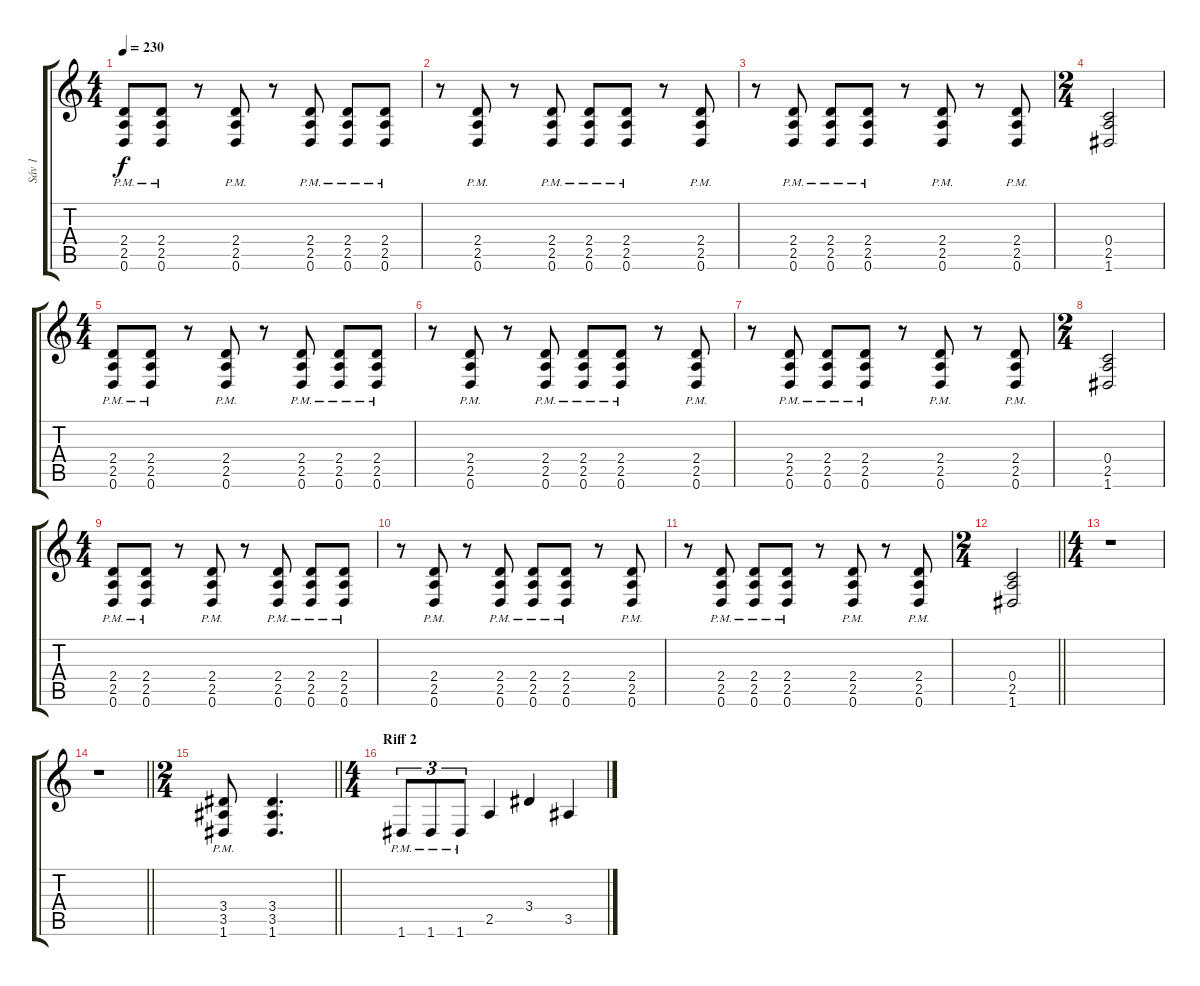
\track ("Sáv 1" "Sáv 1") {instrument overdrivenguitar}
\staff {score tabs}
\tuning (D4 A3 F3 C3 G2 D2) {hide}
\ts (4 4)
\tempo 230
\clef g2
\ks c
(2.4{pm} 2.5{pm} 0.6{pm}).8{dy f} (2.4{pm} 2.5{pm} 0.6{pm}).8 r.8 (2.4{pm} 2.5{pm} 0.6{pm}).8 r.8 (2.4{pm} 2.5{pm} 0.6{pm}).8 (2.4{pm} 2.5{pm} 0.6{pm}).8 (2.4{pm} 2.5{pm} 0.6{pm}).8 |
r.8 (2.4{pm} 2.5{pm} 0.6{pm}).8 r.8 (2.4{pm} 2.5{pm} 0.6{pm}).8 (2.4{pm} 2.5{pm} 0.6{pm}).8 (2.4{pm} 2.5{pm} 0.6{pm}).8 r.8 (2.4{pm} 2.5{pm} 0.6{pm}).8 |
r.8 (2.4{pm} 2.5{pm} 0.6{pm}).8 (2.4{pm} 2.5{pm} 0.6{pm}).8 (2.4{pm} 2.5{pm} 0.6{pm}).8 r.8 (2.4{pm} 2.5{pm} 0.6{pm}).8 r.8 (2.4{pm} 2.5{pm} 0.6{pm}).8 |
\ts (2 4)
(0.4 2.5 1.6).2 |
\ts (4 4)
(2.4{pm} 2.5{pm} 0.6{pm}).8 (2.4{pm} 2.5{pm} 0.6{pm}).8 r.8 (2.4{pm} 2.5{pm} 0.6{pm}).8 r.8 (2.4{pm} 2.5{pm} 0.6{pm}).8 (2.4{pm} 2.5{pm} 0.6{pm}).8 (2.4{pm} 2.5{pm} 0.6{pm}).8 |
r.8 (2.4{pm} 2.5{pm} 0.6{pm}).8 r.8 (2.4{pm} 2.5{pm} 0.6{pm}).8 (2.4{pm} 2.5{pm} 0.6{pm}).8 (2.4{pm} 2.5{pm} 0.6{pm}).8 r.8 (2.4{pm} 2.5{pm} 0.6{pm}).8 |
r.8 (2.4{pm} 2.5{pm} 0.6{pm}).8 (2.4{pm} 2.5{pm} 0.6{pm}).8 (2.4{pm} 2.5{pm} 0.6{pm}).8 r.8 (2.4{pm} 2.5{pm} 0.6{pm}).8 r.8 (2.4{pm} 2.5{pm} 0.6{pm}).8 |
\ts (2 4)
(0.4 2.5 1.6).2 |
\ts (4 4)
(2.4{pm} 2.5{pm} 0.6{pm}).8 (2.4{pm} 2.5{pm} 0.6{pm}).8 r.8 (2.4{pm} 2.5{pm} 0.6{pm}).8 r.8 (2.4{pm} 2.5{pm} 0.6{pm}).8 (2.4{pm} 2.5{pm} 0.6{pm}).8 (2.4{pm} 2.5{pm} 0.6{pm}).8 |
r.8 (2.4{pm} 2.5{pm} 0.6{pm}).8 r.8 (2.4{pm} 2.5{pm} 0.6{pm}).8 (2.4{pm} 2.5{pm} 0.6{pm}).8 (2.4{pm} 2.5{pm} 0.6{pm}).8 r.8 (2.4{pm} 2.5{pm} 0.6{pm}).8 |
r.8 (2.4{pm} 2.5{pm} 0.6{pm}).8 (2.4{pm} 2.5{pm} 0.6{pm}).8 (2.4{pm} 2.5{pm} 0.6{pm}).8 r.8 (2.4{pm} 2.5{pm} 0.6{pm}).8 r.8 (2.4{pm} 2.5{pm} 0.6{pm}).8 |
\ts (2 4)
\barLineRight lightlight
(0.4 2.5 1.6).2 |
\ts (4 4)
r.1 |
\barLineRight lightlight
r.1 |
\ts (2 4)
\section ("" "")
\barLineRight lightlight
(3.4{pm} 3.5{pm} 1.6{pm}).8 (3.4 3.5 1.6).4{d} |
\ts (4 4)
\section ("" "Riff 2")
1.6{pm}.8{tu (3 2)} 1.6{pm}.8{tu (3 2)} 1.6{pm}.8{tu (3 2)} 2.5.4 3.4.4 3.5.4
